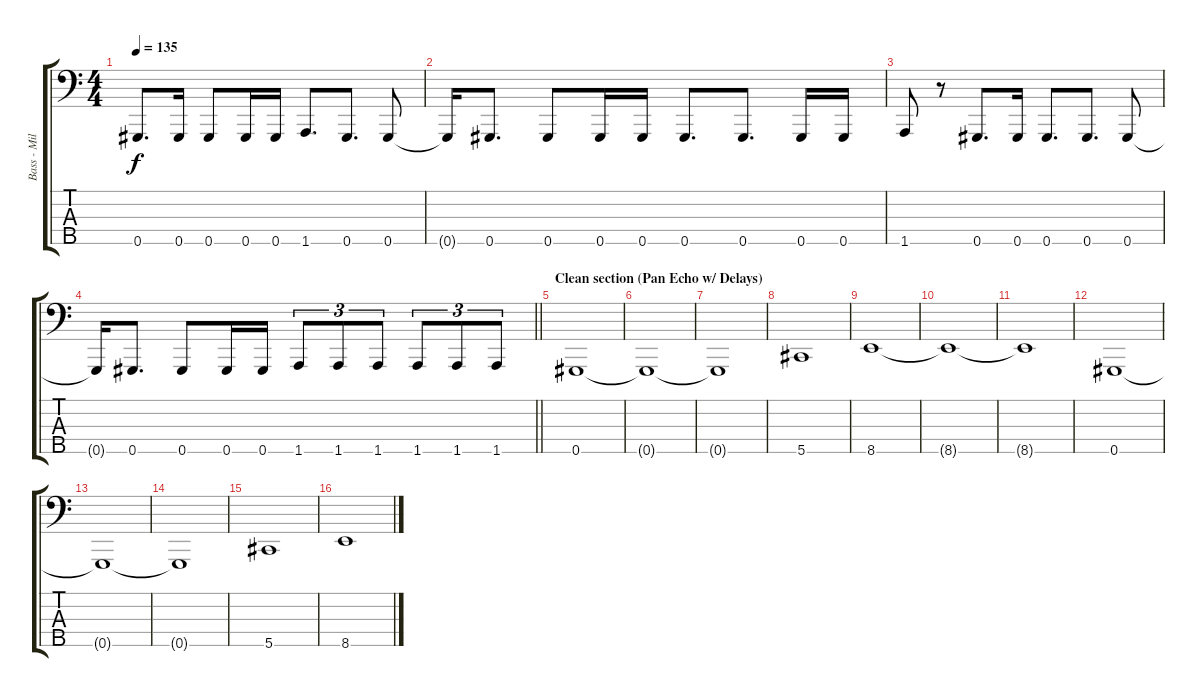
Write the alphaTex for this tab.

\track ("Bass - Milo" "Bass - Mil") {instrument electricbasspick}
\staff {score tabs}
\tuning (Gb2 Db2 Ab1 Eb1 Ab0) {hide}
\ts (4 4)
\tempo 135
\clef f4
\ks c
0.5.8{d dy f} 0.5.16 0.5.8 0.5.16 0.5.16 1.5.8{d} 0.5.8{d} 0.5.8 |
0.5{t}.16 0.5.8{d} 0.5.8 0.5.16 0.5.16 0.5.8{d} 0.5.8{d} 0.5.16 0.5.16 |
1.5.8 r.8 0.5.8{d} 0.5.16 0.5.8{d} 0.5.8{d} 0.5.8 |
\barLineRight lightlight
0.5{t}.16 0.5.8{d} 0.5.8 0.5.16 0.5.16 1.5.8{tu (3 2)} 1.5.8{tu (3 2)} 1.5.8{tu (3 2)} 1.5.8{tu (3 2)} 1.5.8{tu (3 2)} 1.5.8{tu (3 2)} |
\section ("" "Clean section (Pan Echo w/ Delays)")
0.5.1 |
0.5{t}.1 |
0.5{t}.1 |
5.5.1 |
8.5.1 |
8.5{t}.1 |
8.5{t}.1 |
0.5.1 |
0.5{t}.1 |
0.5{t}.1 |
5.5.1 |
8.5.1
